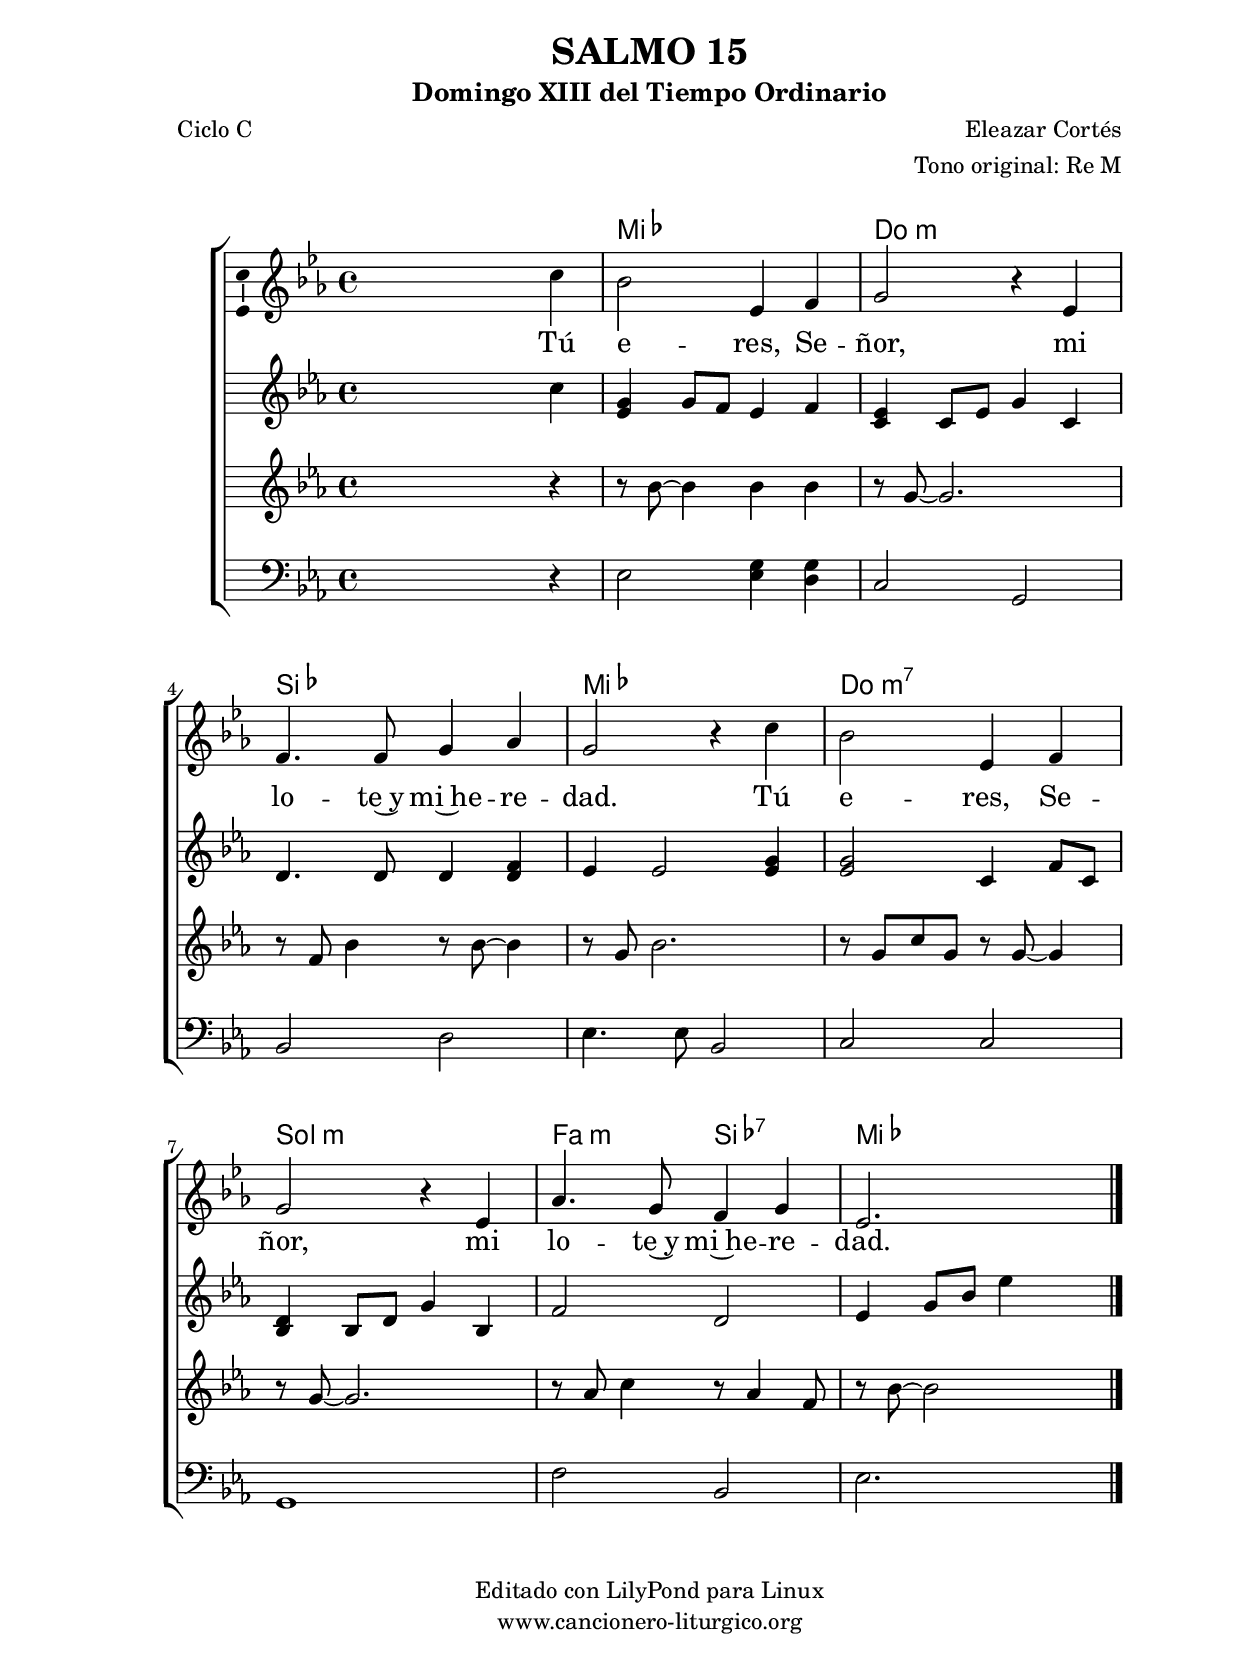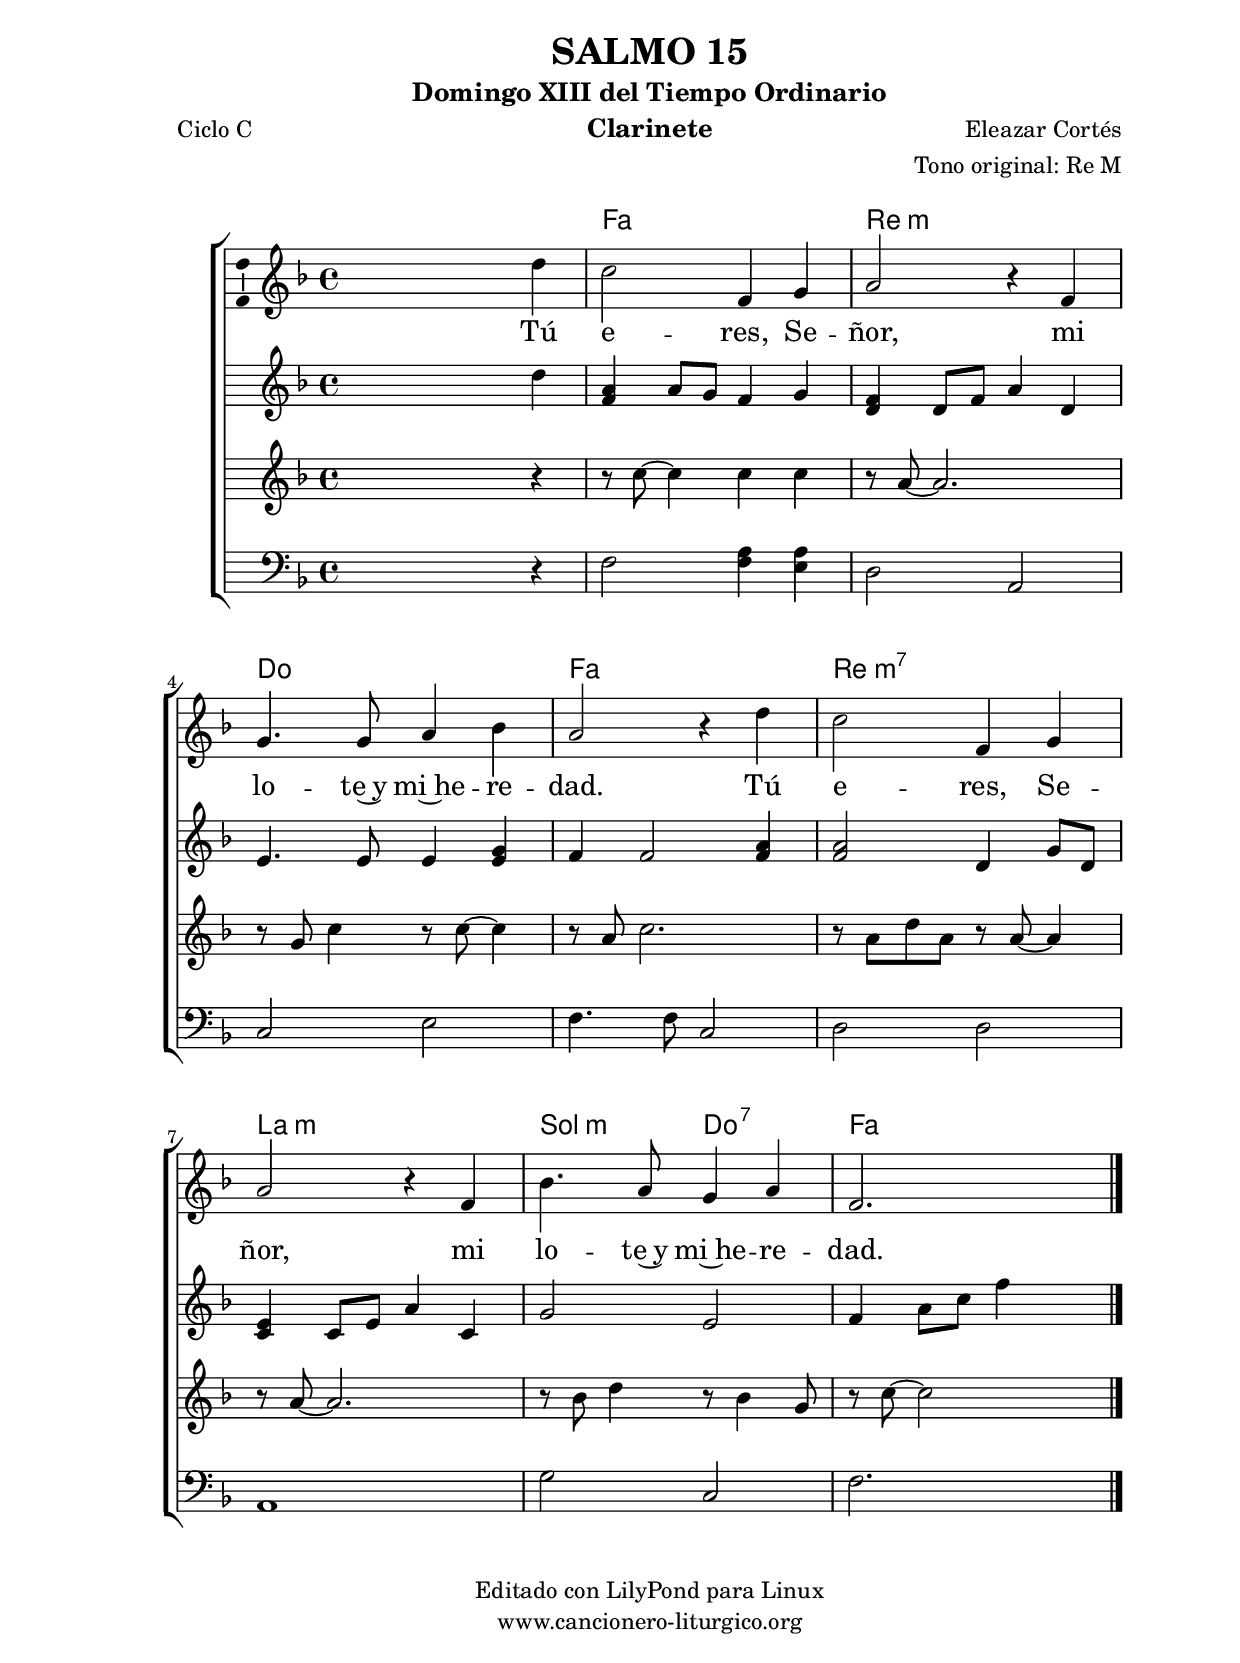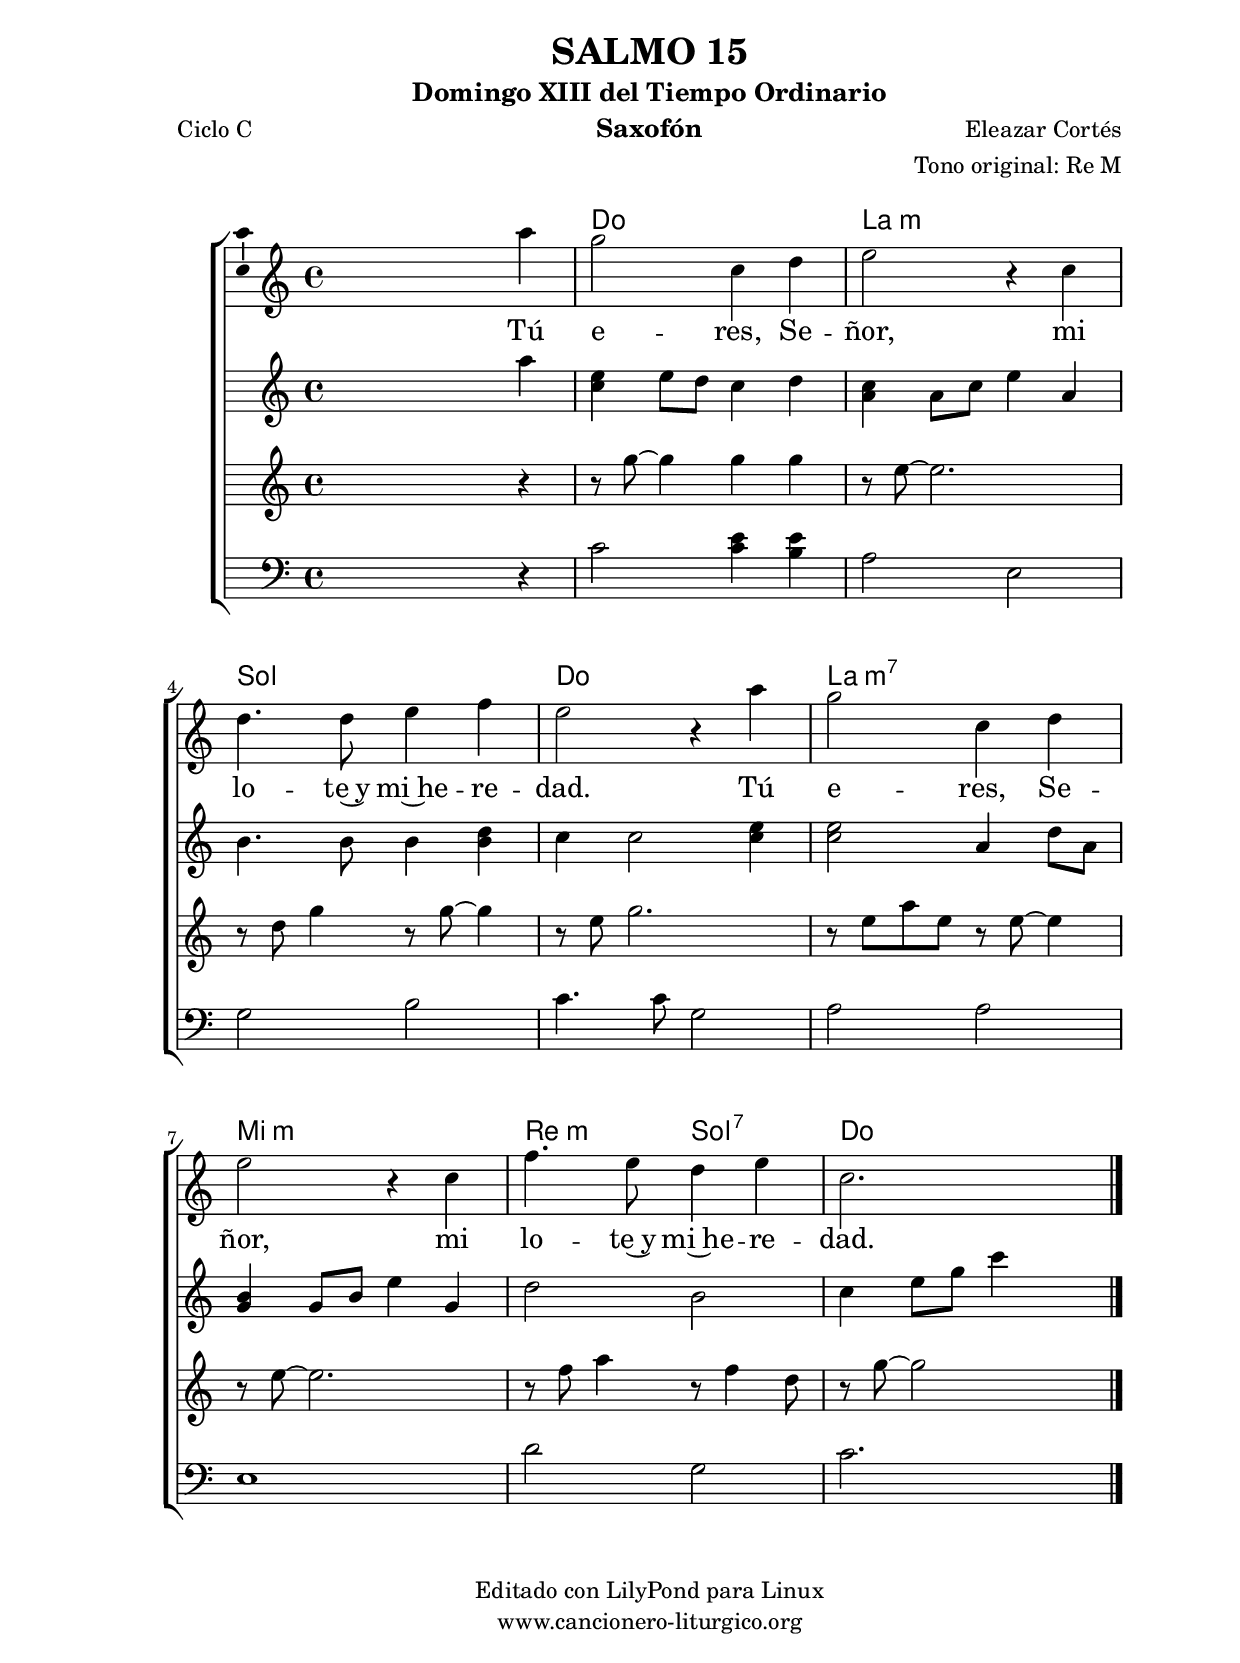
%
%para convertir .midi en .wav:
%timidity filename.midi -Ow -o finename.wav
%
%
%Para convertir de .wav a .mp3:
%lame -h -m j filename.wav
%
%
%para escuchar el midi:
%timidity nombrefichero.midi
%


%versión de lilypond para la que se ha escrito esta partitura:
\version "2.16.0"

	%Tamaño papel
	#(set-default-paper-size "a4")
	%Tamaño partitura
	#(set-global-staff-size 20)
	%No responde al pulsar sobre una nota
	#(ly:set-option 'point-and-click #f)

%parámetros del encabezamiento:
\header {
	title = "SALMO 15"
	subtitle = "Domingo XIII del Tiempo Ordinario"
	composer = "Eleazar Cortés"
	poet = "Ciclo C"
	meter = ""
	arranger = "Tono original: Re M"
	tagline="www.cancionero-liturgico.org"
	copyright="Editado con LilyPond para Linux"
	tiempo = "Ordinario"
	usos = "Salmo"
	letra = "Tú eres, Señor, mi lote y mi heredad."
	}

%parámetros asociados al papel:
\paper  {
	oddHeaderMarkup = \markup {\fill-line { \on-the-fly #not-first-page \fromproperty #'header:title \on-the-fly #not-first-page \fromproperty #'header:composer }}
	evenHeaderMarkup = \markup {\fill-line { \fromproperty #'header:composer \fromproperty #'header:title }}
	#(set-paper-size "a4")
	print-page-number = ##f
	first-page-number = 1
	print-first-page-number = ##f
%	head-separation = 3.0 \cm
	top-margin = 2.0 \cm
	bottom-margin = 0.5\cm
%%%	bottom-margin = -1.0\cm
	left-margin = 3.0 \cm
	line-width = 16.0 \cm 
	indent = 8\mm
	interscoreline = 2.\mm
	between-system-space = 15\mm
%	para que las partituras no llenen la hoja:
	ragged-bottom = ##t
%	idem para la última hoja:
	ragged-last-bottom = ##f
%	para que las partituras llenen el ancho del papel:
	ragged-last = ##f
	after-title-space = 2.5 \cm
%page-count=1
system-count=3

	%Flexible Vertical Spacing
%	markup-markup-spacing =
%	#'((basic-distance . 15) (minimum-distance . 15) (padding . 3))
	markup-system-spacing =
	#'((basic-distance . 15) (minimum-distance . 15) (padding . 3))
	system-system-spacing =
	#'((basic-distance . 15) (minimum-distance . 15) (padding . 3))
	score-system-spacing =
	#'((basic-distance . 15) (minimum-distance . 15) (padding . 5))
%	top-system-spacing = % header
%	#'((basic-distance . 8) (minimum-distance . 0) (padding . 3))
%	top-markup-spacing =
%	#'((basic-distance . 20) (minimum-distance . 20) (padding . 3))
	last-bottom-spacing = % footer
	#'((basic-distance . 5) (minimum-distance . 5) (padding . 3))
%	score-markup-spacing =
%	#'((basic-distance . 16) (minimum-distance . 13) (padding . 3))

	}


%parámetros que afectan a toda la partitura:
global =  {
	%clave de sol (G):
	\clef G
	%armadura:
	\transpose d ees
	\key d \major
	\tempo 4=96
	\set Score.tempoHideNote = ##t
	}


acordes = {
	\italianChords
	\chordmode {
	\transpose d ees
{

s1
d1 b:m a d b:m7 fis:m e2:m a:7 d1

	}
	}
}

melodia = 
	\transpose d ees
{
	\relative c''{
	\time 4/4

s2 s4 b4
a2 d,4 e
fis2 r4 d4
e4. e8 fis4 g
fis2 r4 b4
a2 d,4 e
fis2 r4 d4
g4. fis8 e4 fis
d2. s4

	\bar "|."
	}
	}

melodiados = 
	\transpose d ees
{
	\relative c''{
	\time 4/4

s2 s4 b4
<d, fis>4 fis8 e d4 e
<b d>4 b8 d fis4 b,
cis4. cis8 cis4 <cis e>
d4 d2 <d fis>4
<d fis>2 b4 e8 b
<a cis>4 a8 cis fis4 a,
e'2 cis
d4 fis8 a d4 s4

	\bar "|."
	}
	}


melodiatres = 
	\transpose d ees
{
	\relative c''{

%clave de fa (F):
%\clef F

	\time 4/4

s2 s4 r4
r8 a8~a4 a4 a
r8 fis8~fis2.
r8 e8 a4 r8 a8~a4
r8 fis8 a2.
r8 fis8 b fis r8 fis8~fis4
r8 fis8~fis2.
r8 g8 b4 r8 g4 e8
r8 a8~a2 s4

	\bar "|."
	}
	}

melodiacuatro = 
	\transpose d ees
{
	\relative c{

%clave de fa (F):
\clef F

	\time 4/4

s2 s4 r4
d2 <d fis>4 <cis fis>
b2 fis
a2 cis
d4. d8 a2
b2 b
fis1
e'2 a,
d2. s4

	\bar "|."
	}
	}


texto = \lyricmode {
Tú e -- res, Se -- ñor, mi lo -- te~y mi~he -- re -- dad.
Tú e -- res, Se -- ñor, mi lo -- te~y mi~he -- re -- dad.
	}


acordesStaff = \context ChordNames = acordesStaff <<
	\set chordChanges = ##t
	\acordes
	>>


vozStaff = \context Voice = vozStaff
\with {\consists "Ambitus_engraver"}
<<
%	\set Staff.instrumentName = ""
%	\set Staff.shortInstrumentName = ""
%	\set Staff.midiInstrument = #"clarinet"
%	\set Staff.midiInstrument = #"cello"
%	\set Staff.midiInstrument = #"flute"
	\set Staff.midiInstrument = #"electric guitar (jazz)"
%	\set Staff.midiInstrument = #"english horn"
%	\set Staff.midiInstrument = #"violin"
%	\set Staff.midiInstrument = #"glockenspiel"
	\set Staff.midiMinimumVolume = #0.7
	\set Staff.midiMaximumVolume = #0.9
	\global
	\melodia
	>>

vozdosStaff = \context Voice = vozdosStaff
<<
%	\set Staff.instrumentName = "Clarinete 1"
%	\set Staff.shortInstrumentName = "C1"
	\override Staff.StaffSymbol #'staff-space = #(magstep -0.35)
	\set Staff.midiInstrument = #"english horn"
	\set Staff.midiMinimumVolume = #0.4
	\set Staff.midiMaximumVolume = #0.5
	\global
	\melodiados
	>>

voztresStaff = \context Voice = voztresStaff
<<
%	\set Staff.instrumentName = "Clarinete 2"
%	\set Staff.shortInstrumentName = "C2"
	\override Staff.StaffSymbol #'staff-space = #(magstep -0.35)
	\set Staff.midiInstrument = #"violin"
	\set Staff.midiMinimumVolume = #0.4
	\set Staff.midiMaximumVolume = #0.5
	\global
	\melodiatres
	>>

vozcuatroStaff = \context Voice = vozcuatroStaff
<<
%	\set Staff.instrumentName = "Bajo"
%	\set Staff.shortInstrumentName = "B"
	\override Staff.StaffSymbol #'staff-space = #(magstep -0.35)
	\set Staff.midiInstrument = #"electric bass (finger)"
	\set Staff.midiMinimumVolume = #0.9
	\set Staff.midiMaximumVolume = #0.9
	\global
	\relative c' \melodiacuatro
	>>

textoStaff = \context Lyrics = textoStaff <<
	\lyricsto vozStaff \texto
	>>

\book {
	\score {
		\context ChoirStaff {
%			\override StaffGroup.SystemStartBracket #'collapse-height = #1
%			\override Score.SystemStartBar #'collapse-height = #1
			<<
			\acordesStaff
			\vozStaff
			\textoStaff
			\vozdosStaff
			\voztresStaff
			\vozcuatroStaff
			>>
			}
		\layout {
	    		\context {
				\Lyrics
				\override LyricText #'font-size = #2
				}
	   		 \context {
				\Score
				%fontSize = #3
				\override StaffSymbol #'staff-space = #(magstep +3)
				%\override Beam #'thickness = #0.55
				%\override SpacingSpanner #'spacing-increment = #1.0
				%\override Slur #'height-limit = #1.5
				}
			}
		}
	\score {
		\unfoldRepeats
		\context ChoirStaff {
			<<
			\acordesStaff
			\vozStaff
			\vozdosStaff
			\voztresStaff
			\vozcuatroStaff
			>>
			}
		\midi {
	  		\context {
	  			\Score
				tempoWholesPerMinute = #(ly:make-moment 70 4)
				}
			}
		}
	}

%Partitura para clarinete
#(define output-suffix "C")
\book {
	\header{
		instrument = "Clarinete"
		}
	\score {
		\context ChoirStaff {
%			\override StaffGroup.SystemStartBracket #'collapse-height = #1
%			\override Score.SystemStartBar #'collapse-height = #1
\transpose c d
			<<
			\acordesStaff
			\vozStaff
			\textoStaff
			\vozdosStaff
			\voztresStaff
			\vozcuatroStaff
			>>
			}
		\layout {
	    		\context {
				\Lyrics
				\override LyricText #'font-size = #2
				}
	   		 \context {
				\Score
				%fontSize = #3
				\override StaffSymbol #'staff-space = #(magstep +3)
				%\override Beam #'thickness = #0.55
				%\override SpacingSpanner #'spacing-increment = #1.0
				%\override Slur #'height-limit = #1.5
				}
			}
		}
	}

%Partitura para saxofón
#(define output-suffix "S")
\book {
	\header{
		instrument = "Saxofón"
		}
	\score {
		\context ChoirStaff {
%			\override StaffGroup.SystemStartBracket #'collapse-height = #1
%			\override Score.SystemStartBar #'collapse-height = #1
\transpose c a
			<<
			\acordesStaff
			\vozStaff
			\textoStaff
			\vozdosStaff
			\voztresStaff
			\vozcuatroStaff
			>>
			}
		\layout {
	    		\context {
				\Lyrics
				\override LyricText #'font-size = #2
				}
	   		 \context {
				\Score
				%fontSize = #3
				\override StaffSymbol #'staff-space = #(magstep +3)
				%\override Beam #'thickness = #0.55
				%\override SpacingSpanner #'spacing-increment = #1.0
				%\override Slur #'height-limit = #1.5
				}
			}
		}
	}

